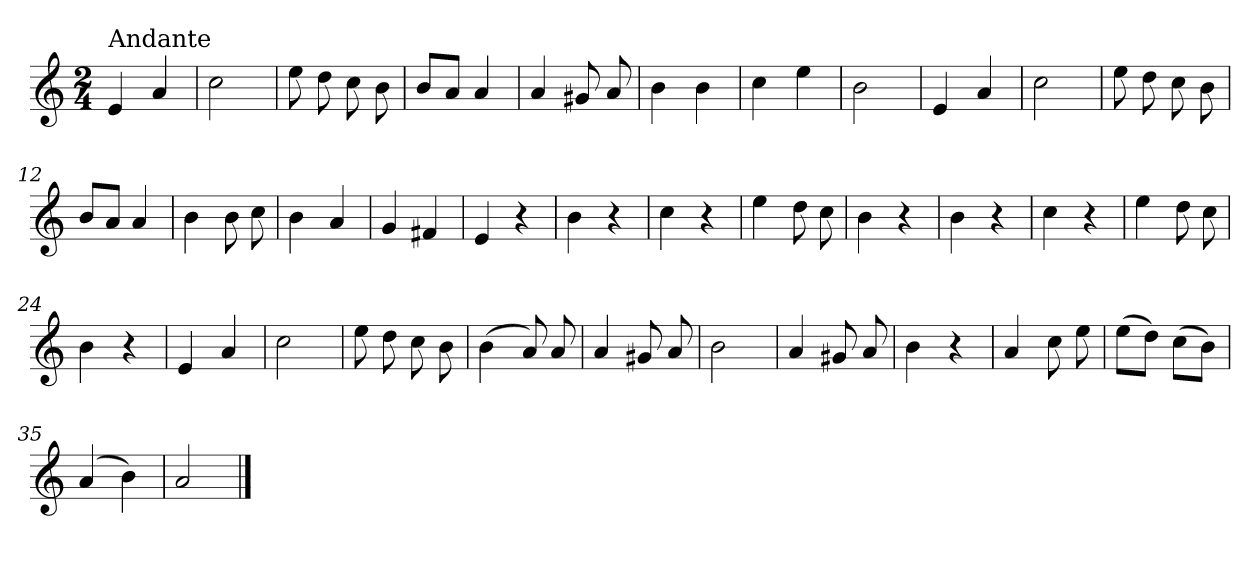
**kern
*part1
*staff1
*clefG2
*k[]
*C:
*M2/4
=1
!LO:TX:a:t=Andante
4e/
4a/
=2
2cc\
=3
8ee\
8dd\
8cc\
8b\
=4
8b/L
8a/J
4a/
=5
4a/
8g#X/
8a/
=6
4b\
4b\
=7
4cc\
4ee\
=8
2b\
=9
4e/
4a/
=10
2cc\
!!LO:LB:g=z
=11
8ee\
8dd\
8cc\
8b\
=12
8b/L
8a/J
4a/
=13
4b\
8b\
8cc\
=14
4b\
4a/
=15
4g/
4f#X/
=16
4e/
4r
=17
4b\
4r
=18
4cc\
4r
=19
4ee\
8dd\
8cc\
=20
4b\
4r
=21
4b\
4r
!!LO:LB:g=z
=22
4cc\
4r
=23
4ee\
8dd\
8cc\
=24
4b\
4r
=25
4e/
4a/
=26
2cc\
=27
8ee\
8dd\
8cc\
8b\
=28
(>4b\
8a/)
8a/
=29
4a/
8g#X/
8a/
=30
2b\
=31
4a/
8g#X/
8a/
=32
4b\
4r
!!LO:LB:g=z
=33
4a/
8cc\
8ee\
!!LO:LB:g=z
=34
(>8ee\L
8dd\J)
(>8cc\L
8b\J)
=35
(>4a/
4b\)
=36
2a/
==
*-
